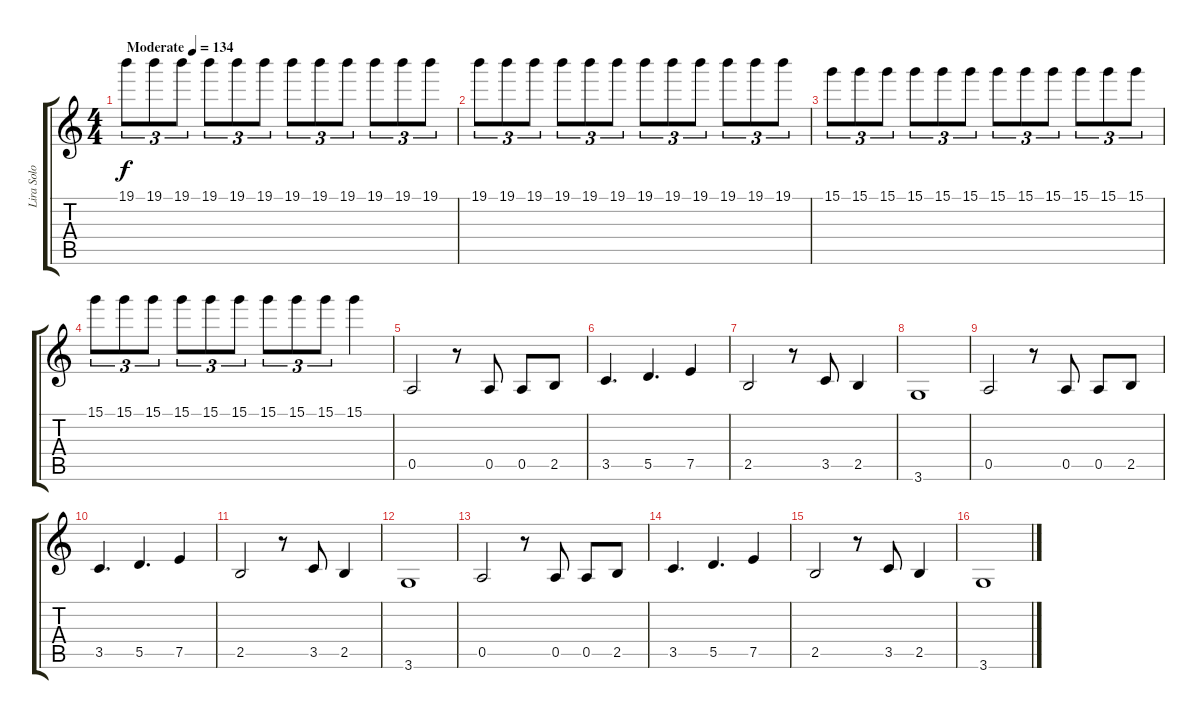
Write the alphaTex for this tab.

\track ("Lira Solo" "Lira Solo") {instrument overdrivenguitar}
\staff {score tabs}
\tuning (E4 B3 G3 D3 A2 E2) {hide}
\ts (4 4)
\tempo (134 "Moderate")
\clef g2
\ks c
19.1.8{tu (3 2) dy f instrument overdrivenguitar} 19.1.8{tu (3 2)} 19.1.8{tu (3 2)} 19.1.8{tu (3 2)} 19.1.8{tu (3 2)} 19.1.8{tu (3 2)} 19.1.8{tu (3 2)} 19.1.8{tu (3 2)} 19.1.8{tu (3 2)} 19.1.8{tu (3 2)} 19.1.8{tu (3 2)} 19.1.8{tu (3 2)} |
19.1.8{tu (3 2)} 19.1.8{tu (3 2)} 19.1.8{tu (3 2)} 19.1.8{tu (3 2)} 19.1.8{tu (3 2)} 19.1.8{tu (3 2)} 19.1.8{tu (3 2)} 19.1.8{tu (3 2)} 19.1.8{tu (3 2)} 19.1.8{tu (3 2)} 19.1.8{tu (3 2)} 19.1.8{tu (3 2)} |
15.1.8{tu (3 2)} 15.1.8{tu (3 2)} 15.1.8{tu (3 2)} 15.1.8{tu (3 2)} 15.1.8{tu (3 2)} 15.1.8{tu (3 2)} 15.1.8{tu (3 2)} 15.1.8{tu (3 2)} 15.1.8{tu (3 2)} 15.1.8{tu (3 2)} 15.1.8{tu (3 2)} 15.1.8{tu (3 2)} |
15.1.8{tu (3 2)} 15.1.8{tu (3 2)} 15.1.8{tu (3 2)} 15.1.8{tu (3 2)} 15.1.8{tu (3 2)} 15.1.8{tu (3 2)} 15.1.8{tu (3 2)} 15.1.8{tu (3 2)} 15.1.8{tu (3 2)} 15.1.4 |
0.5.2 r.8 0.5.8 0.5.8 2.5.8 |
3.5.4{d} 5.5.4{d} 7.5.4 |
2.5.2 r.8 3.5.8 2.5.4 |
3.6.1 |
0.5.2 r.8 0.5.8 0.5.8 2.5.8 |
3.5.4{d} 5.5.4{d} 7.5.4 |
2.5.2 r.8 3.5.8 2.5.4 |
3.6.1 |
0.5.2 r.8 0.5.8 0.5.8 2.5.8 |
3.5.4{d} 5.5.4{d} 7.5.4 |
2.5.2 r.8 3.5.8 2.5.4 |
3.6.1
